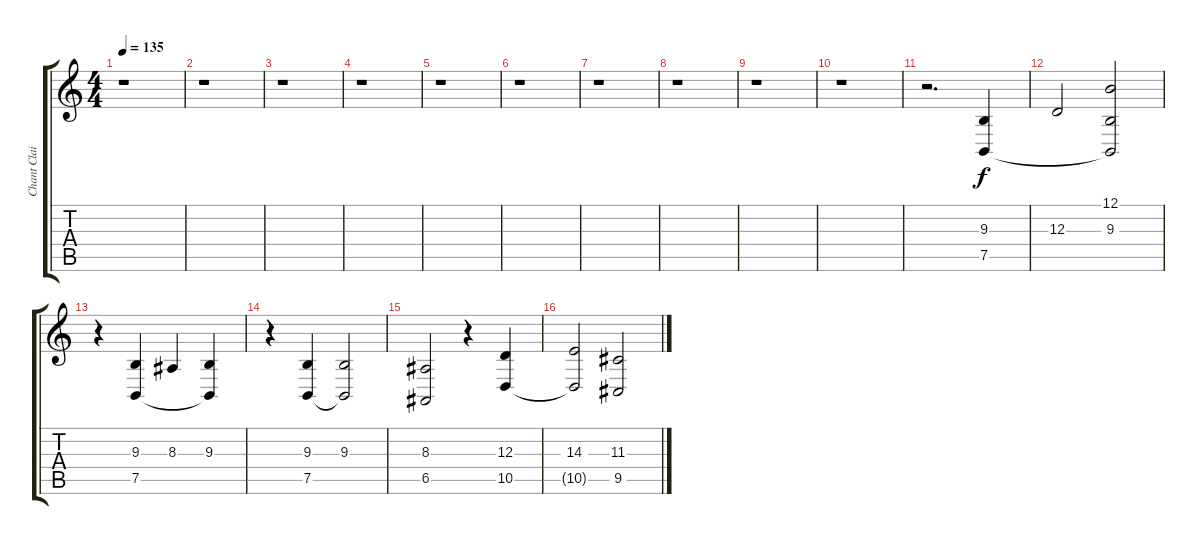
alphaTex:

\track ("Chant Clair" "Chant Clai") {instrument synthstrings1}
\staff {score tabs}
\tuning (B3 Gb3 D3 A2 E2 B1) {hide}
\ts (4 4)
\tempo 135
\clef g2
\ks c
r.1{dy f} |
r.1 |
r.1 |
r.1 |
r.1 |
r.1 |
r.1 |
r.1 |
r.1 |
r.1 |
r.2{d} (9.3 7.5).4 |
12.3.2 (12.1 9.3 7.5{t}).2 |
r.4 (9.3 7.5).4 8.3.4 (9.3 7.5{t}).4 |
r.4 (9.3 7.5).4 (9.3 7.5{t}).2 |
(8.3 6.5).2 r.4 (12.3 10.5).4 |
(14.3 10.5{t}).2 (11.3 9.5).2
